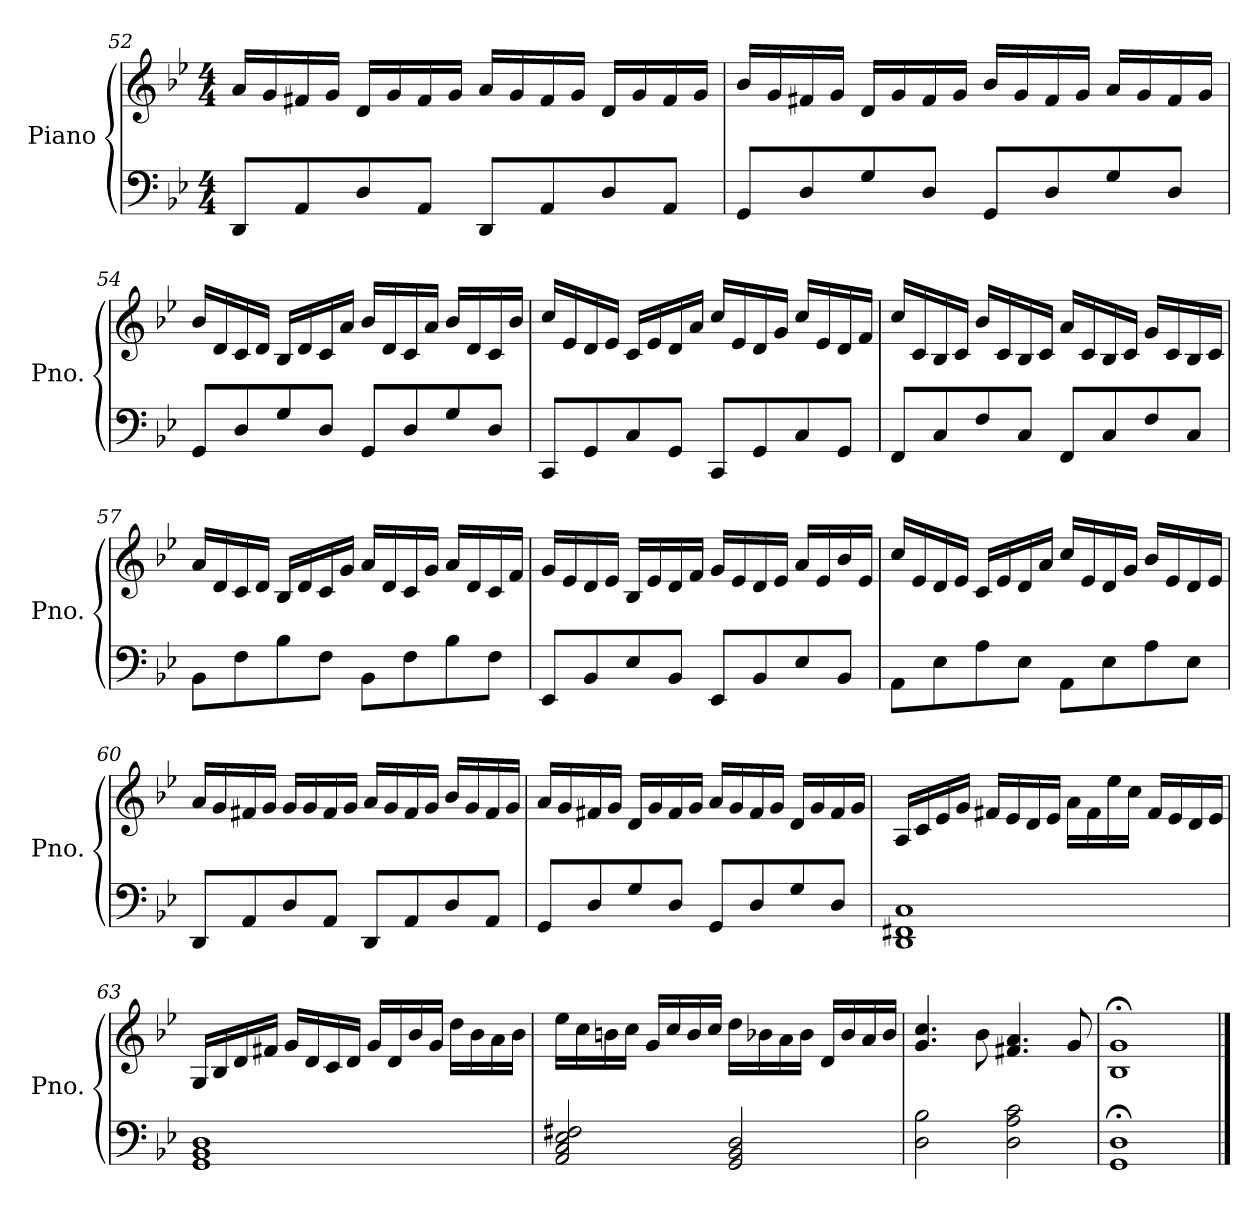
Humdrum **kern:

**kern	**kern
*part1	*part1
*staff2	*staff1
*I"Piano	*
*I'Pno.	*
!!LO:LB:g=z
*clefF4	*clefG2
*k[b-e-]	*k[b-e-]
*M4/4	*M4/4
=52	=52
8DD/L	16a/LL
.	16g/
8AA/	16f#X/
.	16g/JJ
8D/	16d/LL
.	16g/
8AA/J	16f#/
.	16g/JJ
8DD/L	16a/LL
.	16g/
8AA/	16f#/
.	16g/JJ
8D/	16d/LL
.	16g/
8AA/J	16f#/
.	16g/JJ
=53	=53
8GG/L	16b-/LL
.	16g/
8D/	16f#X/
.	16g/JJ
8G/	16d/LL
.	16g/
8D/J	16f#/
.	16g/JJ
8GG/L	16b-/LL
.	16g/
8D/	16f#/
.	16g/JJ
8G/	16a/LL
.	16g/
8D/J	16f#/
.	16g/JJ
!!LO:LB:g=z
=54	=54
8GG/L	16b-/LL
.	16d/
8D/	16c/
.	16d/JJ
8G/	16B-/LL
.	16d/
8D/J	16c/
.	16a/JJ
8GG/L	16b-/LL
.	16d/
8D/	16c/
.	16a/JJ
8G/	16b-/LL
.	16d/
8D/J	16c/
.	16b-/JJ
=55	=55
8CC/L	16cc/LL
.	16e-/
8GG/	16d/
.	16e-/JJ
8C/	16c/LL
.	16e-/
8GG/J	16d/
.	16a/JJ
8CC/L	16cc/LL
.	16e-/
8GG/	16d/
.	16g/JJ
8C/	16cc/LL
.	16e-/
8GG/J	16d/
.	16f/JJ
!!LO:LB:g=z
=56	=56
8FF/L	16cc/LL
.	16c/
8C/	16B-/
.	16c/JJ
8F/	16b-/LL
.	16c/
8C/J	16B-/
.	16c/JJ
8FF/L	16a/LL
.	16c/
8C/	16B-/
.	16c/JJ
8F/	16g/LL
.	16c/
8C/J	16B-/
.	16c/JJ
=57	=57
8BB-\L	16a/LL
.	16d/
8F\	16c/
.	16d/JJ
8B-\	16B-/LL
.	16d/
8F\J	16c/
.	16g/JJ
8BB-\L	16a/LL
.	16d/
8F\	16c/
.	16g/JJ
8B-\	16a/LL
.	16d/
8F\J	16c/
.	16f/JJ
!!LO:LB:g=z
=58	=58
8EE-/L	16g/LL
.	16e-/
8BB-/	16d/
.	16e-/JJ
8E-/	16B-/LL
.	16e-/
8BB-/J	16d/
.	16f/JJ
8EE-/L	16g/LL
.	16e-/
8BB-/	16d/
.	16e-/JJ
8E-/	16a/LL
.	16e-/
8BB-/J	16b-/
.	16e-/JJ
=59	=59
8AA\L	16cc/LL
.	16e-/
8E-\	16d/
.	16e-/JJ
8A\	16c/LL
.	16e-/
8E-\J	16d/
.	16a/JJ
8AA\L	16cc/LL
.	16e-/
8E-\	16d/
.	16g/JJ
8A\	16b-/LL
.	16e-/
8E-\J	16d/
.	16e-/JJ
!!LO:PB:g=z
=60	=60
8DD/L	16a/LL
.	16g/
8AA/	16f#X/
.	16g/JJ
8D/	16g/LL
.	16g/
8AA/J	16f#/
.	16g/JJ
8DD/L	16a/LL
.	16g/
8AA/	16f#/
.	16g/JJ
8D/	16b-/LL
.	16g/
8AA/J	16f#/
.	16g/JJ
=61	=61
8GG/L	16a/LL
.	16g/
8D/	16f#X/
.	16g/JJ
8G/	16d/LL
.	16g/
8D/J	16f#/
.	16g/JJ
8GG/L	16a/LL
.	16g/
8D/	16f#/
.	16g/JJ
8G/	16d/LL
.	16g/
8D/J	16f#/
.	16g/JJ
!!LO:LB:g=z
=62	=62
1DD 1FF#X 1C	16A/LL
.	16c/
.	16e-/
.	16g/JJ
.	16f#X/LL
.	16e-/
.	16d/
.	16e-/JJ
.	16a\LL
.	16f#\
.	16ee-\
.	16cc\JJ
.	16f#/LL
.	16e-/
.	16d/
.	16e-/JJ
=63	=63
1GG 1BB- 1D	16G/LL
.	16B-/
.	16d/
.	16f#X/JJ
.	16g/LL
.	16d/
.	16c/
.	16d/JJ
.	16g/LL
.	16d/
.	16b-/
.	16g/JJ
.	16dd\LL
.	16b-\
.	16a\
.	16b-\JJ
!!LO:LB:g=z
=64	=64
2AA/ 2C/ 2E-/ 2F#X/	16ee-\LL
.	16cc\
.	16bn\
.	16cc\JJ
.	16g/LL
.	16cc/
.	16b/
.	16cc/JJ
2GG/ 2BB-/ 2D/	16dd\LL
.	16b-X\
.	16a\
.	16b-\JJ
.	16d/LL
.	16b-/
.	16a/
.	16b-/JJ
=65	=65
2D\ 2B-\	4.g/ 4.cc/
.	8b-\
2D\ 2A\ 2c\	4.f#X/ 4.a/
.	8g/
=66	=66
1GG;< 1D;<	1B-;< 1g;<
==	==
*-	*-
